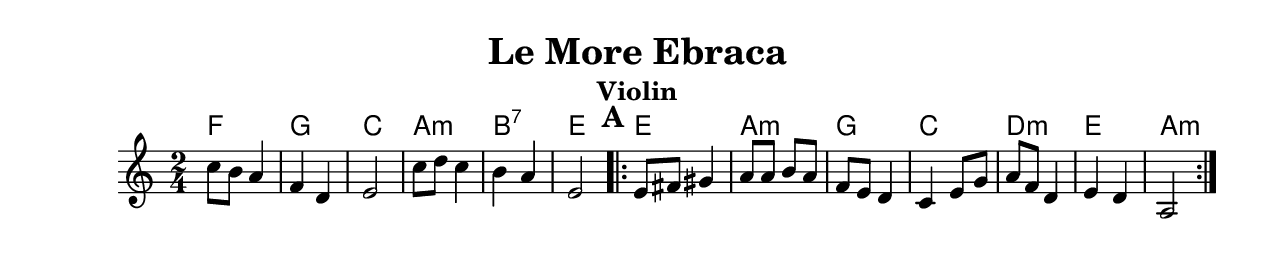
\version "2.18.0"
\include "english.ly"
\paper{
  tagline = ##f
  print-all-headers = ##t
  #(set-paper-size "letter")
}
date = #(strftime "%d-%m-%Y" (localtime (current-time)))

%\markup{ \italic{ " Updated " \date  }  }

%\markup{ Got something to say? }

%#################################### Melody ########################
melody = \relative c'' {
  \clef treble
  \key a \minor
  \time 2/4
  \set Score.markFormatter = #format-mark-box-alphabet

  %\partial 16*3 a16 d f   %lead in notes

  c8  b a4
  f4 d
  e2
  c'8 d c4|
  b4 a
  e2

  \repeat volta 2{
  \mark \default
    e8 fs gs4
    a8  a b [a]
    f8 e d4
    c4 e8 g

    a8 f d4
    e4 d
    a2

  }
  % \alternative { { }{ } }

}
%################################# Lyrics #####################
%\addlyrics{  }
%################################# Chords #######################
harmonies = \chordmode {
  f2
  g2
  c2
  a2:m
  b2:7
  e2
  %b
  e2
  a2:m
  g2
  c2
  d2:m
  e2
  a2:m

}

\score {
  <<
    \new ChordNames {
      \set chordChanges = ##f
      \harmonies
    }
    \new Staff
    \melody
  >>
  \header{
    title= "Le More Ebraca"
    subtitle=""
    composer= ""
    instrument = "Violin"
    arranger= ""
  }
  \layout{indent = 1.0\cm}
  \midi {
    \tempo 4 = 120

    % \midi { }
  }
}
%{
% more verses:
\markup{}
\markup {
  \fill-line {
    \hspace #0.1 % distance from left margin
    \column {
      \line { "1."
        \column {
          ""
        }
      }
      \hspace #0.2 % vertical distance between verses
      \line { "2."
        \column {
         ""
        }
      }
    }
    \hspace #0.1  % horiz. distance between columns
    \column {
      \line { "3."
        \column {
          ""
        }
      }
      \hspace #0.2 % distance between verses
      \line { "4."
        \column {
         ""
        }
      }
    }
    \hspace #0.1 % distance to right margin
  }
}

%}
